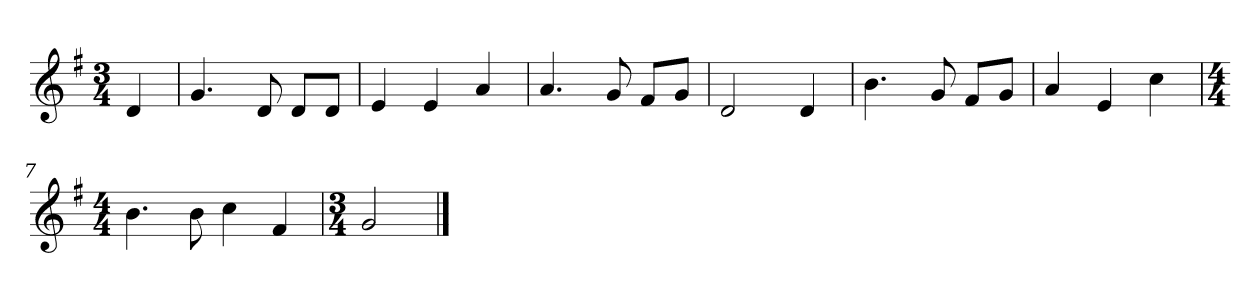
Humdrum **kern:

**kern
*part1
*staff1
*k[f#]
*M3/4
*MM120
=
4d
=1
4.g
8d
8dL
8dJ
=2
4e
4e
4a
=3
4.a
8g
8f#L
8gJ
=4
2d
4d
=5
4.b
8g
8f#L
8gJ
=6
4a
4e
4cc
=7
*M4/4
4.b
8b
4cc
4f#
=8
*M3/4
2g
==
*-
